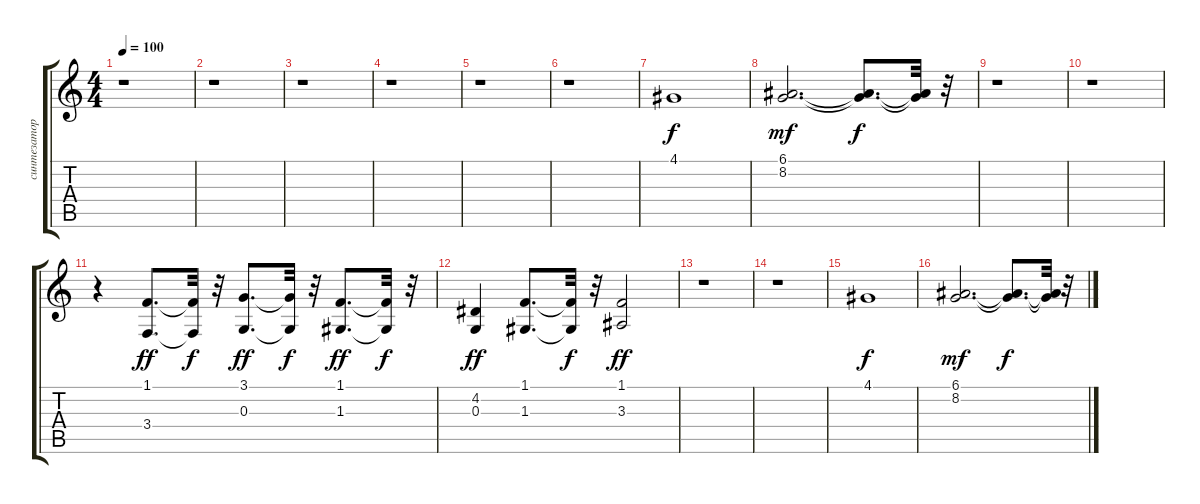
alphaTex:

\track ("синтезатор" "синтезатор") {instrument voiceoohs}
\staff {score tabs}
\tuning (E4 B3 G3 D3 A2 E2) {hide}
\ts (4 4)
\tempo 100
\clef g2
\ks c
r.1{dy f} |
r.1 |
r.1 |
r.1 |
r.1 |
r.1 |
4.1.1 |
(6.1 8.2).2{d dy mf} (6.1{t} 8.2{t}).8{d dy f} (6.1{t} 8.2{t}).32 r.32 |
r.1 |
r.1 |
r.4 (1.1 3.4).8{d dy ff} (1.1{t} 3.4{t}).32{dy f} r.32 (3.1 0.3).8{d dy ff} (3.1{t} 0.3{t}).32{dy f} r.32 (1.1 1.3).8{d dy ff} (1.1{t} 1.3{t}).32{dy f} r.32 |
(4.2 0.3).4{dy ff} (1.1 1.3).8{d} (1.1{t} 1.3{t}).32{dy f} r.32 (1.1 3.3).2{dy ff} |
r.1 |
r.1 |
4.1.1{dy f} |
(6.1 8.2).2{d dy mf} (6.1{t} 8.2{t}).8{d dy f} (6.1{t} 8.2{t}).32 r.32
